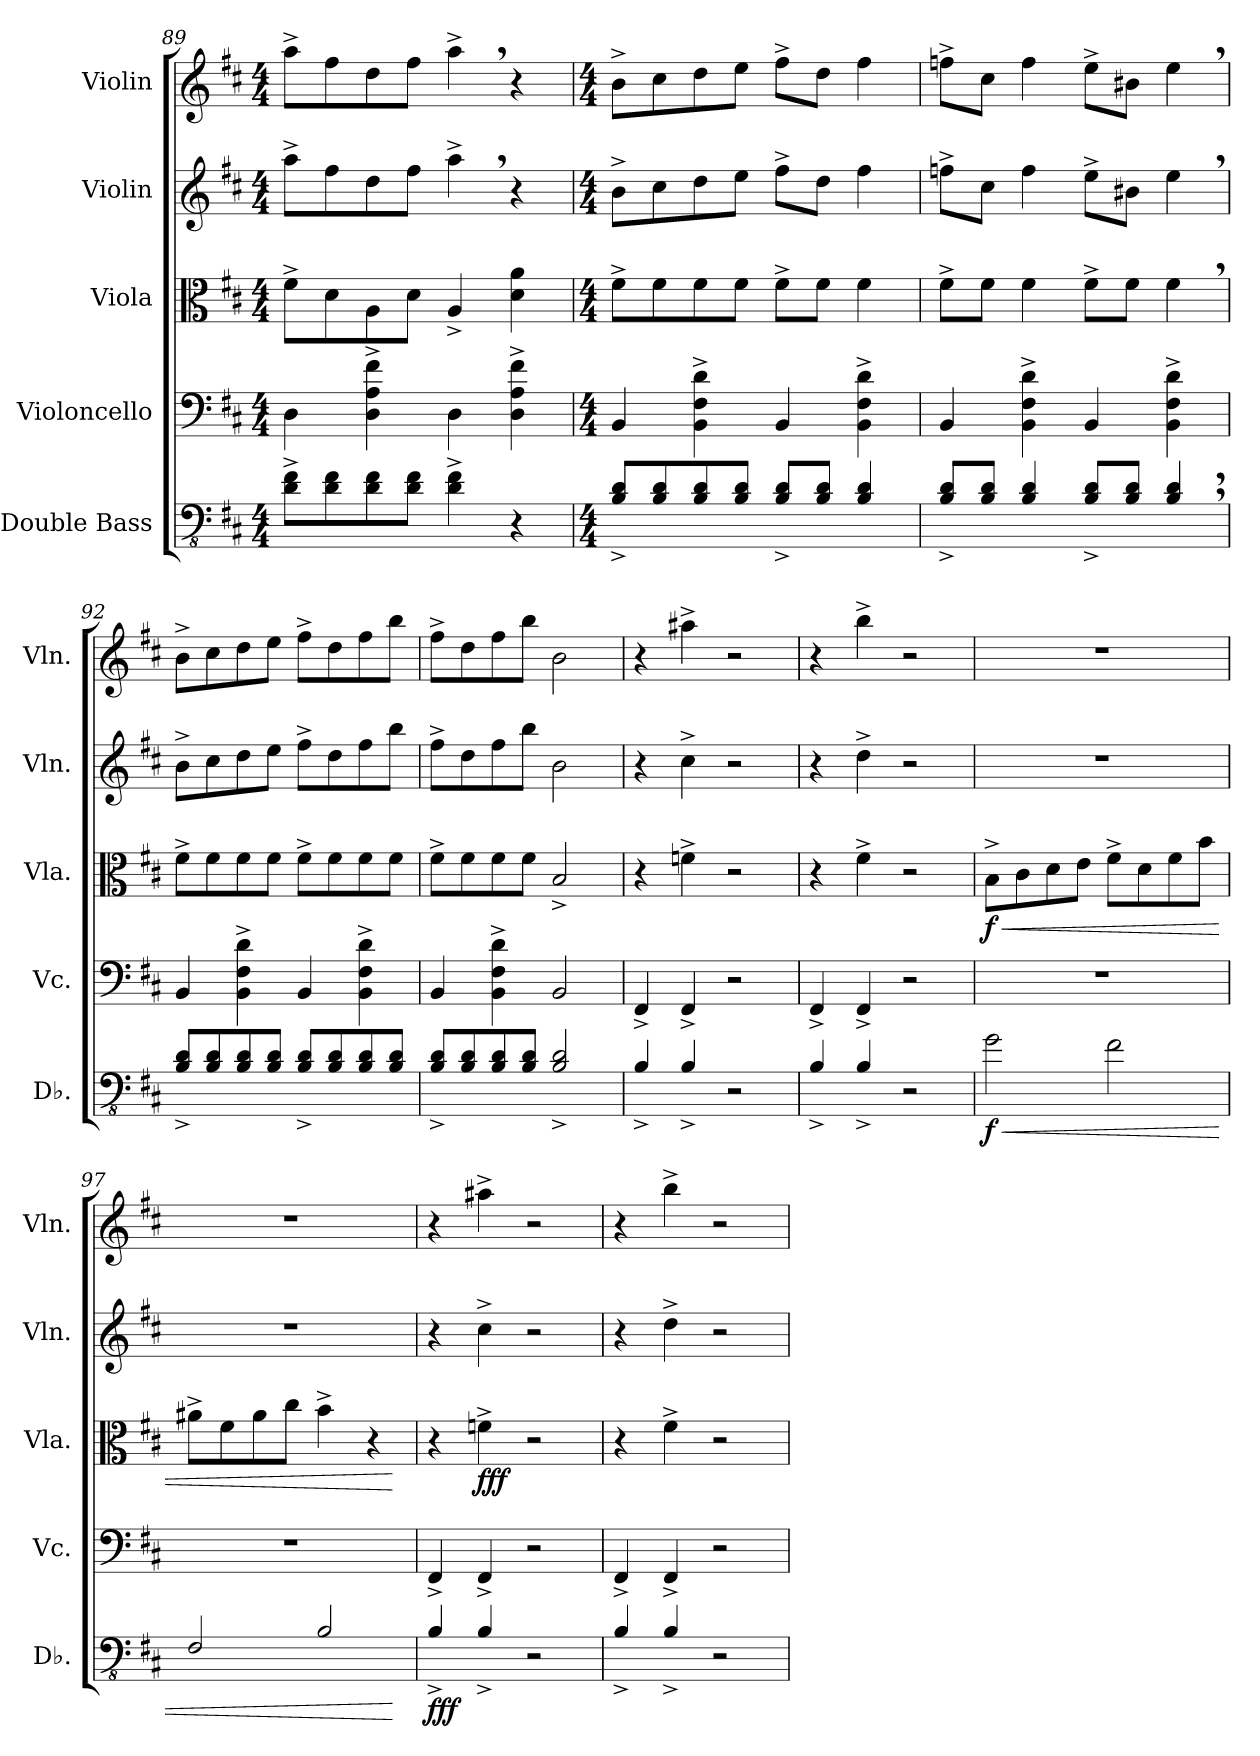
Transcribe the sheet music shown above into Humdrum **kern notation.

**kern	**dynam	**kern	**kern	**dynam	**kern	**kern
*part5	*part5	*part4	*part3	*part3	*part2	*part1
*staff5	*staff5	*staff4	*staff3	*staff3	*staff2	*staff1
*I"Double Bass	*	*I"Violoncello	*I"Viola	*	*I"Violin	*I"Violin
*I'Db.	*	*I'Vc.	*I'Vla.	*	*I'Vln.	*I'Vln.
*clefFv4	*	*clefF4	*clefC3	*	*clefG2	*clefG2
*ITrd7c12	*	*	*	*	*	*
*k[f#c#]	*	*k[f#c#]	*k[f#c#]	*	*k[f#c#]	*k[f#c#]
*M4/4	*	*M4/4	*M4/4	*	*M4/4	*M4/4
=89	=89	=89	=89	=89	=89	=89
8DD\^ 8FF#\^L	.	4D\	8f#^\L	.	8aa^\L	8aa^\L
8DD\ 8FF#\	.	.	8d\	.	8ff#\	8ff#\
8DD\ 8FF#\	.	4D\^ 4A\^ 4f#\^	8A\	.	8dd\	8dd\
8DD\ 8FF#\J	.	.	8d\J	.	8ff#\J	8ff#\J
4DD\^ 4FF#\^	.	4D\	4A^/	.	4aa^,\	4aa^,\
4r	.	4D\^ 4A\^ 4f#\^	4d\ 4a\	.	4r	4r
!!LO:PB:g=z
=90	=90	=90	=90	=90	=90	=90
*M4/4	*	*M4/4	*M4/4	*	*M4/4	*M4/4
*	*	*	*	*	*	*MM190
8BBB/^ 8DD/^L	.	4BB/	8f#^\L	.	8b^\L	8b^\L
8BBB/ 8DD/	.	.	8f#\	.	8cc#\	8cc#\
8BBB/ 8DD/	.	4BB\^ 4F#\^ 4d\^	8f#\	.	8dd\	8dd\
8BBB/ 8DD/J	.	.	8f#\J	.	8ee\J	8ee\J
8BBB/^ 8DD/^L	.	4BB/	8f#^\L	.	8ff#^\L	8ff#^\L
8BBB/ 8DD/J	.	.	8f#\J	.	8dd\J	8dd\J
4BBB/ 4DD/	.	4BB\^ 4F#\^ 4d\^	4f#\	.	4ff#\	4ff#\
=91	=91	=91	=91	=91	=91	=91
8BBB/^ 8DD/^L	.	4BB/	8f#^\L	.	8ffn^\L	8ffn^\L
8BBB/ 8DD/J	.	.	8f#\J	.	8cc#\J	8cc#\J
4BBB/ 4DD/	.	4BB\^ 4F#\^ 4d\^	4f#\	.	4ff\	4ff\
8BBB/^ 8DD/^L	.	4BB/	8f#^\L	.	8ee^\L	8ee^\L
8BBB/ 8DD/J	.	.	8f#\J	.	8b#X\J	8b#X\J
4BBB/, 4DD/,	.	4BB\^ 4F#\^ 4d\^	4f#,\	.	4ee,\	4ee,\
=92	=92	=92	=92	=92	=92	=92
8BBB/^ 8DD/^L	.	4BB/	8f#^\L	.	8b^\L	8b^\L
8BBB/ 8DD/	.	.	8f#\	.	8cc#\	8cc#\
8BBB/ 8DD/	.	4BB\^ 4F#\^ 4d\^	8f#\	.	8dd\	8dd\
8BBB/ 8DD/J	.	.	8f#\J	.	8ee\J	8ee\J
8BBB/^ 8DD/^L	.	4BB/	8f#^\L	.	8ff#^\L	8ff#^\L
8BBB/ 8DD/	.	.	8f#\	.	8dd\	8dd\
8BBB/ 8DD/	.	4BB\^ 4F#\^ 4d\^	8f#\	.	8ff#\	8ff#\
8BBB/ 8DD/J	.	.	8f#\J	.	8bb\J	8bb\J
=93	=93	=93	=93	=93	=93	=93
8BBB/^ 8DD/^L	.	4BB/	8f#^\L	.	8ff#^\L	8ff#^\L
8BBB/ 8DD/	.	.	8f#\	.	8dd\	8dd\
8BBB/ 8DD/	.	4BB\^ 4F#\^ 4d\^	8f#\	.	8ff#\	8ff#\
8BBB/ 8DD/J	.	.	8f#\J	.	8bb\J	8bb\J
2BBB/^ 2DD/^	.	2BB/	2B^/	.	2b\	2b\
=94	=94	=94	=94	=94	=94	=94
*	*	*	*	*	*	*MM200
4BBB^/	.	4FF#^/	4r	.	4r	4r
4BBB^/	.	4FF#^/	4fn^\	.	4cc#^\	4aa#X^\
2r	.	2r	2r	.	2r	2r
=95	=95	=95	=95	=95	=95	=95
4BBB^/	.	4FF#^/	4r	.	4r	4r
4BBB^/	.	4FF#^/	4f#^\	.	4dd^\	4bb^\
2r	.	2r	2r	.	2r	2r
!!LO:LB:g=z
=96	=96	=96	=96	=96	=96	=96
!	!LO:HP:b	!	!	!LO:HP:b	!	!
!	!LO:DY:n=1:b	!	!	!LO:DY:n=1:b	!	!
2GG\	< f	1r	8B^\L	< f	1r	1r
.	.	.	8c#\	.	.	.
.	.	.	8d\	.	.	.
.	.	.	8e\J	.	.	.
2FF#\	.	.	8f#^\L	.	.	.
.	.	.	8d\	.	.	.
.	.	.	8f#\	.	.	.
.	.	.	8b\J	.	.	.
=97	=97	=97	=97	=97	=97	=97
2FFF#/	.	1r	8a#X^\L	.	1r	1r
.	.	.	8f#\	.	.	.
.	.	.	8a#\	.	.	.
.	.	.	8cc#\J	.	.	.
2BBB/	.	.	4b^\	.	.	.
.	.	.	4r	.	.	.
.	[	.	.	[	.	.
=98	=98	=98	=98	=98	=98	=98
!	!LO:DY:b	!	!	!	!	!
4BBB^/	fff	4FF#^/	4r	.	4r	4r
!	!	!	!	!LO:DY:b	!	!
4BBB^/	.	4FF#^/	4fn^\	fff	4cc#^\	4aa#X^\
2r	.	2r	2r	.	2r	2r
=99	=99	=99	=99	=99	=99	=99
4BBB^/	.	4FF#^/	4r	.	4r	4r
4BBB^/	.	4FF#^/	4f#^\	.	4dd^\	4bb^\
2r	.	2r	2r	.	2r	2r
=	=	=	=	=	=	=
*-	*-	*-	*-	*-	*-	*-
